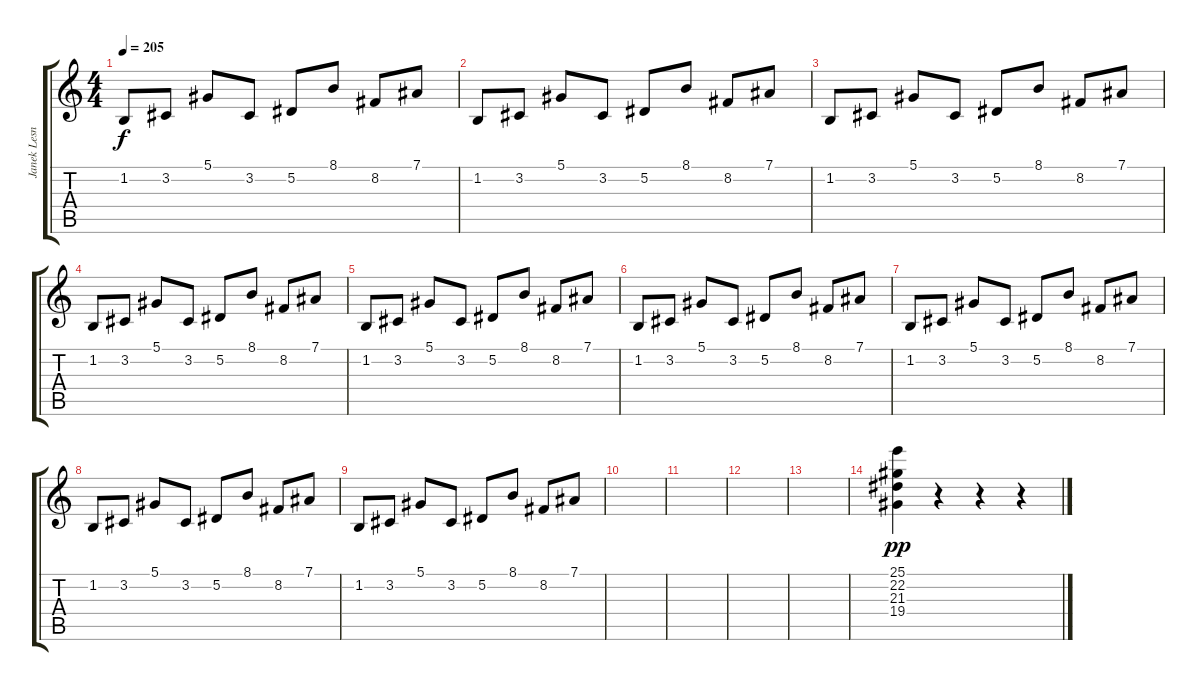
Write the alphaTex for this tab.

\track ("Janek Lesniak" "Janek Lesn") {instrument harpsichord}
\staff {score tabs}
\tuning (Eb4 Bb3 Gb3 Db3 Ab2 Eb2) {hide}
\ts (4 4)
\tempo 205
\clef g2
\ks c
1.2.8{dy f} 3.2.8 5.1.8 3.2.8 5.2.8 8.1.8 8.2.8 7.1.8 |
1.2.8 3.2.8 5.1.8 3.2.8 5.2.8 8.1.8 8.2.8 7.1.8 |
1.2.8 3.2.8 5.1.8 3.2.8 5.2.8 8.1.8 8.2.8 7.1.8 |
1.2.8 3.2.8 5.1.8 3.2.8 5.2.8 8.1.8 8.2.8 7.1.8 |
1.2.8 3.2.8 5.1.8 3.2.8 5.2.8 8.1.8 8.2.8 7.1.8 |
1.2.8 3.2.8 5.1.8 3.2.8 5.2.8 8.1.8 8.2.8 7.1.8 |
1.2.8 3.2.8 5.1.8 3.2.8 5.2.8 8.1.8 8.2.8 7.1.8 |
1.2.8 3.2.8 5.1.8 3.2.8 5.2.8 8.1.8 8.2.8 7.1.8 |
1.2.8 3.2.8 5.1.8 3.2.8 5.2.8 8.1.8 8.2.8 7.1.8 |
|
|
|
|
(25.1 22.2 21.3 19.4).4{dy pp volume 16 instrument orchestrahit} r.4 r.4 r.4
